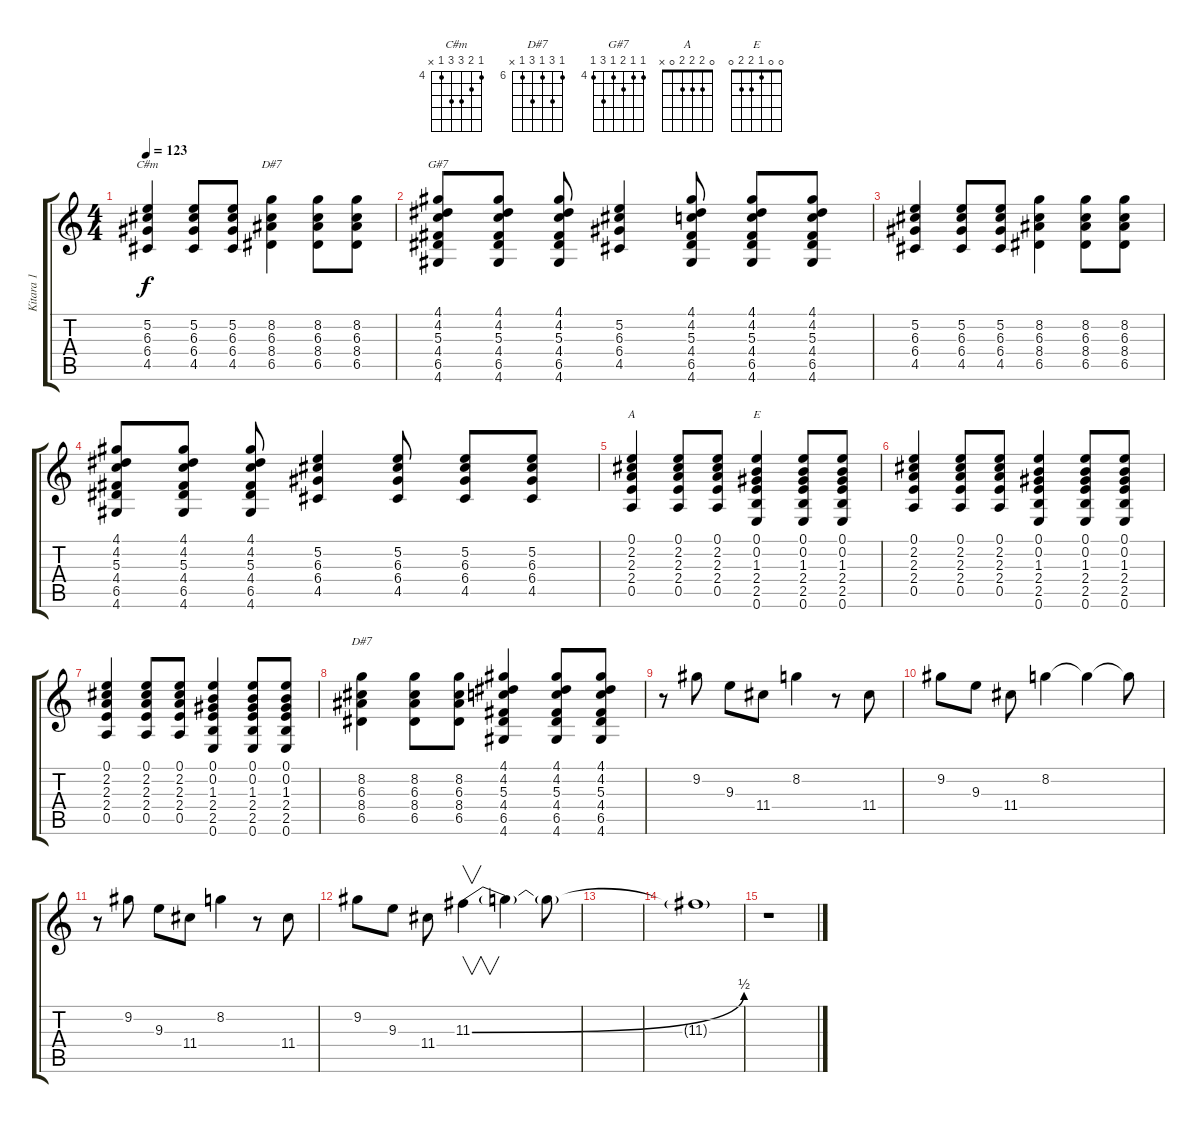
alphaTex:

\track ("Kitara 1" "Kitara 1") {instrument overdrivenguitar}
\staff {score tabs}
\tuning (E4 B3 G3 D3 A2 E2) {hide}
\chord ("C#m" 4 5 6 6 4 x) {firstfret 4}
\chord ("D#7" x 8 6 8 6 x) {firstfret 6}
\chord ("G#7" 4 4 5 4 6 4) {firstfret 4}
\chord ("A" 0 2 2 2 0 x)
\chord ("E" 0 0 1 2 2 0)
\chord ("D#7" 6 8 6 8 6 x) {firstfret 6}
\ts (4 4)
\tempo 123
\clef g2
\ks c
(5.2 6.3 6.4 4.5).4{ch "C#m" dy f} (5.2 6.3 6.4 4.5).8 (5.2 6.3 6.4 4.5).8 (8.2 6.3 8.4 6.5).4{ch "D#7"} (8.2 6.3 8.4 6.5).8 (8.2 6.3 8.4 6.5).8 |
(4.1 4.2 5.3 4.4 6.5 4.6).8{ch "G#7"} (4.1 4.2 5.3 4.4 6.5 4.6).8 (4.1 4.2 5.3 4.4 6.5 4.6).8 (5.2 6.3 6.4 4.5).4 (4.1 4.2 5.3 4.4 6.5 4.6).8 (4.1 4.2 5.3 4.4 6.5 4.6).8 (4.1 4.2 5.3 4.4 6.5 4.6).8 |
(5.2 6.3 6.4 4.5).4 (5.2 6.3 6.4 4.5).8 (5.2 6.3 6.4 4.5).8 (8.2 6.3 8.4 6.5).4 (8.2 6.3 8.4 6.5).8 (8.2 6.3 8.4 6.5).8 |
(4.1 4.2 5.3 4.4 6.5 4.6).8 (4.1 4.2 5.3 4.4 6.5 4.6).8 (4.1 4.2 5.3 4.4 6.5 4.6).8 (5.2 6.3 6.4 4.5).4 (5.2 6.3 6.4 4.5).8 (5.2 6.3 6.4 4.5).8 (5.2 6.3 6.4 4.5).8 |
(0.1 2.2 2.3 2.4 0.5).4{ch "A"} (0.1 2.2 2.3 2.4 0.5).8 (0.1 2.2 2.3 2.4 0.5).8 (0.1 0.2 1.3 2.4 2.5 0.6).4{ch "E"} (0.1 0.2 1.3 2.4 2.5 0.6).8 (0.1 0.2 1.3 2.4 2.5 0.6).8 |
(0.1 2.2 2.3 2.4 0.5).4 (0.1 2.2 2.3 2.4 0.5).8 (0.1 2.2 2.3 2.4 0.5).8 (0.1 0.2 1.3 2.4 2.5 0.6).4 (0.1 0.2 1.3 2.4 2.5 0.6).8 (0.1 0.2 1.3 2.4 2.5 0.6).8 |
(0.1 2.2 2.3 2.4 0.5).4 (0.1 2.2 2.3 2.4 0.5).8 (0.1 2.2 2.3 2.4 0.5).8 (0.1 0.2 1.3 2.4 2.5 0.6).4 (0.1 0.2 1.3 2.4 2.5 0.6).8 (0.1 0.2 1.3 2.4 2.5 0.6).8 |
(8.2 6.3 8.4 6.5).4{ch "D#7"} (8.2 6.3 8.4 6.5).8 (8.2 6.3 8.4 6.5).8 (4.1 4.2 5.3 4.4 6.5 4.6).4 (4.1 4.2 5.3 4.4 6.5 4.6).8 (4.1 4.2 5.3 4.4 6.5 4.6).8 |
r.8 9.2.8 9.3.8 11.4.8 8.2.4 r.8 11.4.8 |
9.2.8 9.3.8 11.4.8 8.2.4 8.2{t}.4 8.2{t}.8 |
r.8 9.2.8 9.3.8 11.4.8 8.2.4 r.8 11.4.8 |
9.2.8 9.3.8 11.4.8 11.3{be (bend 0 0 60 2)}.4{v} 11.3{t}.4 11.3{t}.8 |
|
11.3{t}.1 |
r.1
